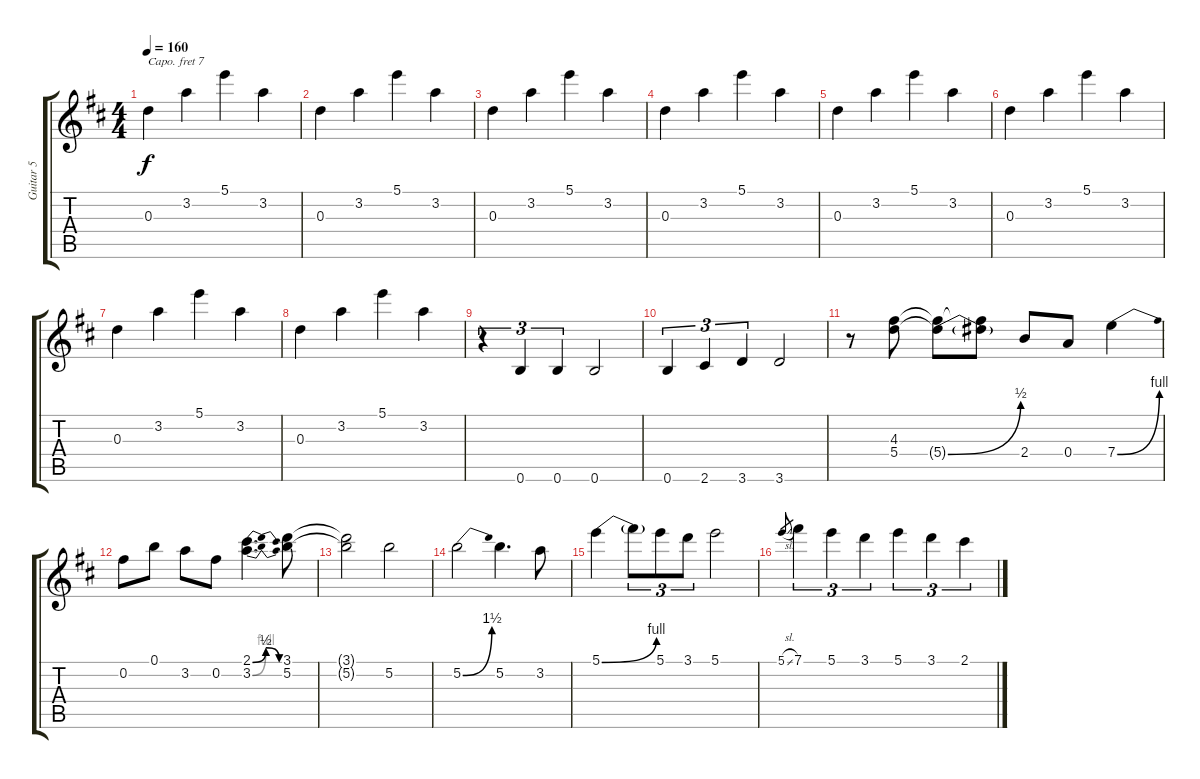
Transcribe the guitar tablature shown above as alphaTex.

\track ("Guitar 5" "Guitar 5") {instrument acousticguitarsteel}
\staff {score tabs}
\capo 7
\tuning (E4 B3 G3 D3 A2 E2) {hide}
\ts (4 4)
\tempo 160
\clef g2
\ks d
0.3.4{dy f} 3.2.4 5.1.4 3.2.4 |
0.3.4 3.2.4 5.1.4 3.2.4 |
0.3.4 3.2.4 5.1.4 3.2.4 |
0.3.4 3.2.4 5.1.4 3.2.4 |
0.3.4 3.2.4 5.1.4 3.2.4 |
0.3.4 3.2.4 5.1.4 3.2.4 |
0.3.4 3.2.4 5.1.4 3.2.4 |
0.3.4 3.2.4 5.1.4 3.2.4 |
r.4{tu (3 2)} 0.6.4{tu (3 2)} 0.6.4{tu (3 2)} 0.6.2 |
0.6.4{tu (3 2)} 2.6.4{tu (3 2)} 3.6.4{tu (3 2)} 3.6.2 |
r.8 (4.3 5.4).8 (4.3{t} 5.4{be (bend 0 0 60 2) t}).8 (4.3{t} 5.4{t}).8 2.4.8 0.4.8 7.4{be (bend 0 0 60 4)}.4 |
0.2.8 0.1.8 3.2.8 0.2.8 (2.1{be (bendrelease 0 0 38 2 38 2 60 0)} 3.2{be (bendrelease 0 0 37 4 37 4 60 0)}).4{d} (3.1 5.2).8 |
(3.1{t} 5.2{t}).2 5.2.2 |
5.2{be (bend 0 0 60 6)}.2 5.2.4{d} 3.2.8 |
5.1{be (bend 0 0 60 4)}.4 5.1{t}.8{tu (3 2)} 5.1.8{tu (3 2)} 3.1.8{tu (3 2)} 5.1.2 |
5.1{sl}.8{gr} 7.1.4{tu (3 2)} 5.1.4{tu (3 2)} 3.1.4{tu (3 2)} 5.1.4{tu (3 2)} 3.1.4{tu (3 2)} 2.1.4{tu (3 2)}
